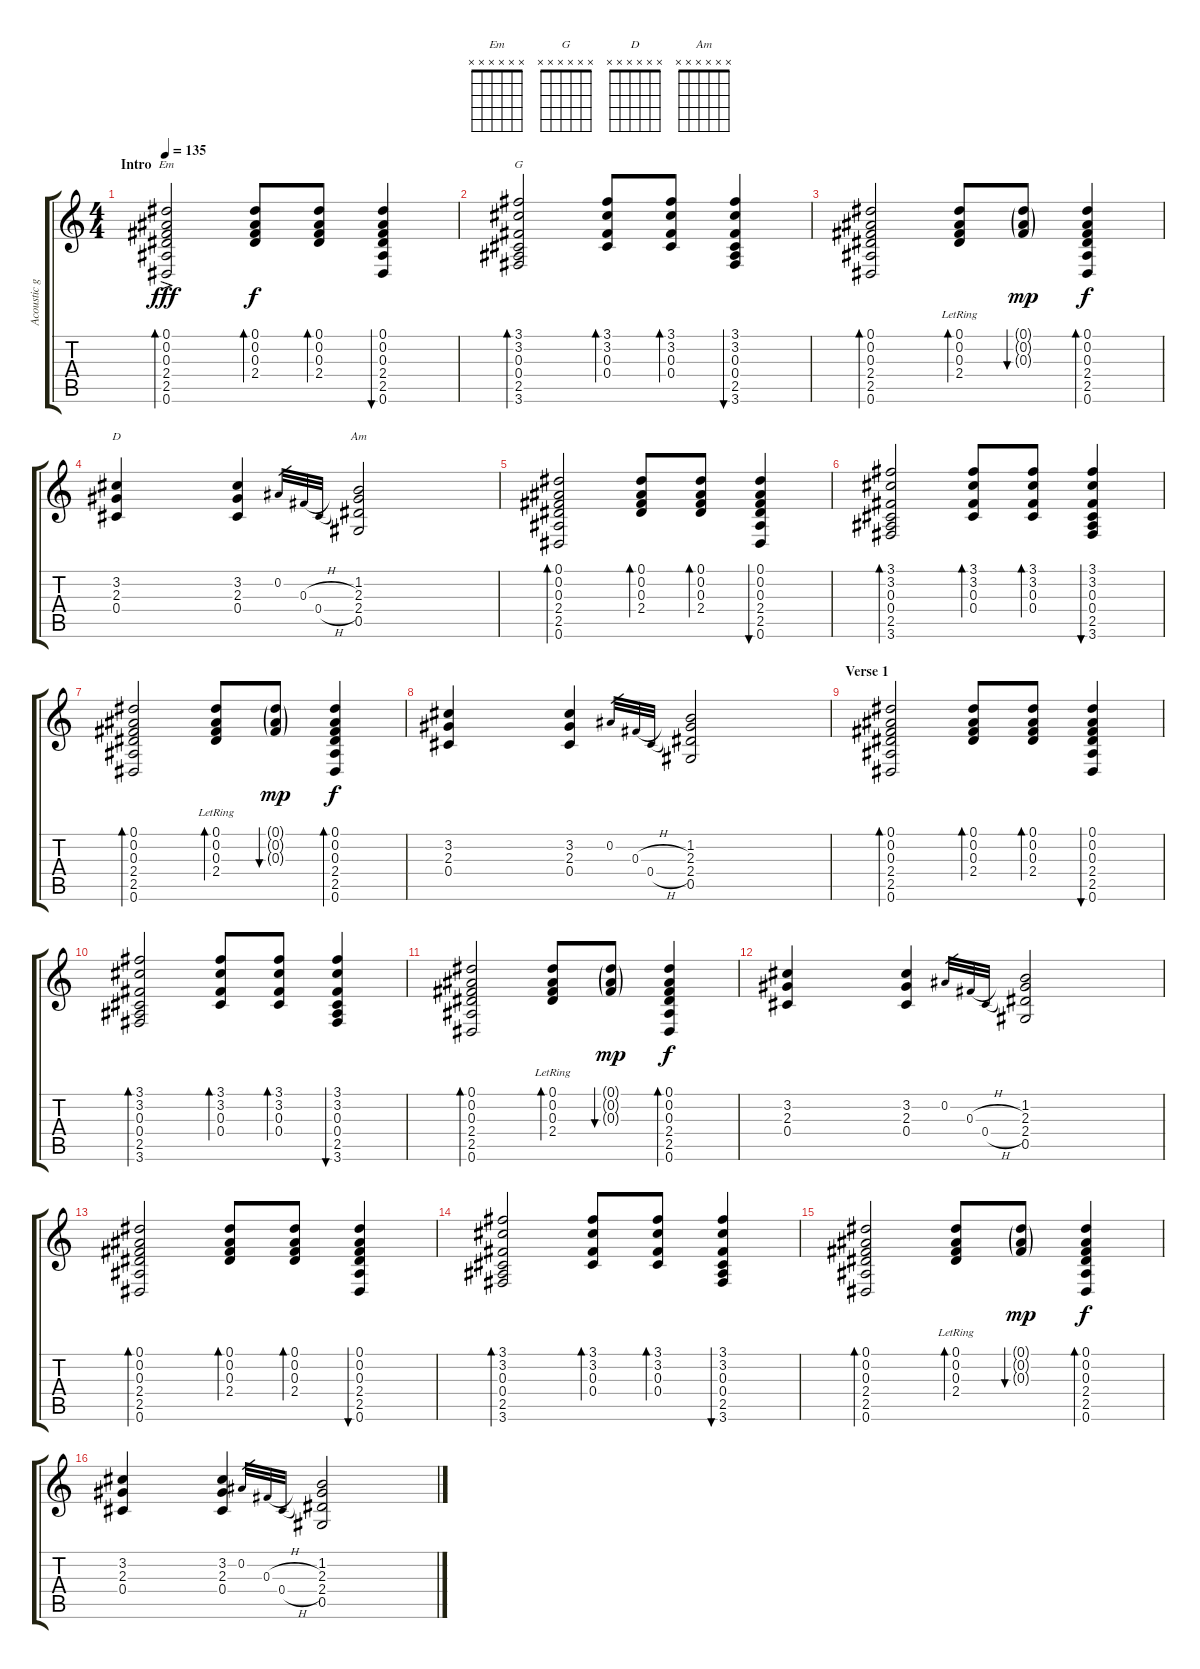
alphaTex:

\track ("Acoustic guitar" "Acoustic g") {instrument acousticguitarsteel}
\staff {score tabs}
\tuning (Eb4 Bb3 Gb3 Db3 Ab2 Eb2) {hide}
\chord ("Em" x x x x x x)
\chord ("G" x x x x x x)
\chord ("D" x x x x x x)
\chord ("Am" x x x x x x)
\ts (4 4)
\section ("" "Intro")
\tempo 135
\clef g2
\ks c
(0.1 0.2 0.3 2.4{ac} 2.5{ac} 0.6{ac}).2{bd 120 ch "Em" dy fff instrument acousticguitarsteel} (0.1 0.2 0.3 2.4).8{bd 60 dy f} (0.1 0.2 0.3 2.4).8{bd 60} (0.1 0.2 0.3 2.4 2.5 0.6).4{bu 60} |
(3.1 3.2 0.3 0.4 2.5 3.6).2{bd 60 ch "G"} (3.1 3.2 0.3 0.4).8{bd 60} (3.1 3.2 0.3 0.4).8{bd 60} (3.1 3.2 0.3 0.4 2.5 3.6).4{bu 60} |
(0.1 0.2 0.3 2.4 2.5 0.6).2{bd 120} (0.1 0.2 0.3 2.4{lr}).8{bd 60} (0.1{g} 0.2{g} 0.3{g}).8{bu 120 dy mp} (0.1 0.2 0.3 2.4 2.5 0.6).4{bd 120 dy f} |
(3.2 2.3 0.4).4{ch "D"} (3.2 2.3 0.4).4 0.2.32{gr} 0.3{h}.32{gr} 0.4{h}.32{gr} (1.2 2.3 2.4 0.5).2{ch "Am"} |
(0.1 0.2 0.3 2.4 2.5 0.6).2{bd 120} (0.1 0.2 0.3 2.4).8{bd 60} (0.1 0.2 0.3 2.4).8{bd 60} (0.1 0.2 0.3 2.4 2.5 0.6).4{bu 60} |
(3.1 3.2 0.3 0.4 2.5 3.6).2{bd 60} (3.1 3.2 0.3 0.4).8{bd 60} (3.1 3.2 0.3 0.4).8{bd 60} (3.1 3.2 0.3 0.4 2.5 3.6).4{bu 60} |
(0.1 0.2 0.3 2.4 2.5 0.6).2{bd 120} (0.1 0.2 0.3 2.4{lr}).8{bd 60} (0.1{g} 0.2{g} 0.3{g}).8{bu 120 dy mp} (0.1 0.2 0.3 2.4 2.5 0.6).4{bd 120 dy f} |
(3.2 2.3 0.4).4 (3.2 2.3 0.4).4 0.2.32{gr} 0.3{h}.32{gr} 0.4{h}.32{gr} (1.2 2.3 2.4 0.5).2 |
\section ("" "Verse 1")
(0.1 0.2 0.3 2.4 2.5 0.6).2{bd 120} (0.1 0.2 0.3 2.4).8{bd 60} (0.1 0.2 0.3 2.4).8{bd 60} (0.1 0.2 0.3 2.4 2.5 0.6).4{bu 60} |
(3.1 3.2 0.3 0.4 2.5 3.6).2{bd 60} (3.1 3.2 0.3 0.4).8{bd 60} (3.1 3.2 0.3 0.4).8{bd 60} (3.1 3.2 0.3 0.4 2.5 3.6).4{bu 60} |
(0.1 0.2 0.3 2.4 2.5 0.6).2{bd 120} (0.1 0.2 0.3 2.4{lr}).8{bd 60} (0.1{g} 0.2{g} 0.3{g}).8{bu 120 dy mp} (0.1 0.2 0.3 2.4 2.5 0.6).4{bd 120 dy f} |
(3.2 2.3 0.4).4 (3.2 2.3 0.4).4 0.2.32{gr} 0.3{h}.32{gr} 0.4{h}.32{gr} (1.2 2.3 2.4 0.5).2 |
(0.1 0.2 0.3 2.4 2.5 0.6).2{bd 120} (0.1 0.2 0.3 2.4).8{bd 60} (0.1 0.2 0.3 2.4).8{bd 60} (0.1 0.2 0.3 2.4 2.5 0.6).4{bu 60} |
(3.1 3.2 0.3 0.4 2.5 3.6).2{bd 60} (3.1 3.2 0.3 0.4).8{bd 60} (3.1 3.2 0.3 0.4).8{bd 60} (3.1 3.2 0.3 0.4 2.5 3.6).4{bu 60} |
(0.1 0.2 0.3 2.4 2.5 0.6).2{bd 120} (0.1 0.2 0.3 2.4{lr}).8{bd 60} (0.1{g} 0.2{g} 0.3{g}).8{bu 120 dy mp} (0.1 0.2 0.3 2.4 2.5 0.6).4{bd 120 dy f} |
(3.2 2.3 0.4).4 (3.2 2.3 0.4).4 0.2.32{gr} 0.3{h}.32{gr} 0.4{h}.32{gr} (1.2 2.3 2.4 0.5).2
